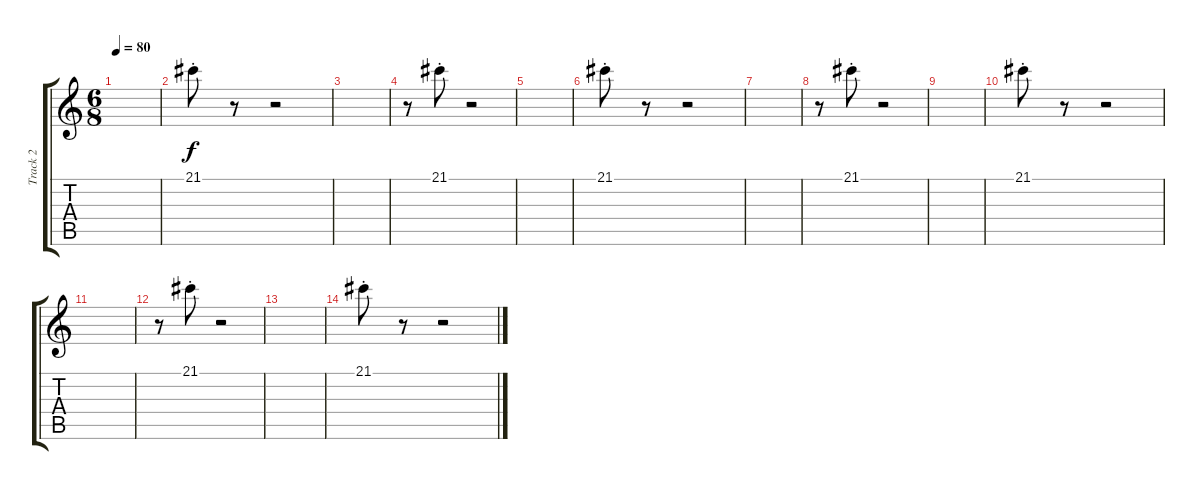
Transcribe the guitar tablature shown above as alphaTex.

\track ("Track 2" "Track 2") {instrument ocarina}
\staff {score tabs}
\tuning (E4 B3 G3 D3 A2 E2) {hide}
\ts (6 8)
\tempo 80
\clef g2
\ks c
|
21.1{st}.8 r.8 r.2 |
|
r.8 21.1{st}.8 r.2 |
|
21.1{st}.8 r.8 r.2 |
|
r.8 21.1{st}.8 r.2 |
|
21.1{st}.8 r.8 r.2 |
|
r.8 21.1{st}.8 r.2 |
|
21.1{st}.8 r.8 r.2
